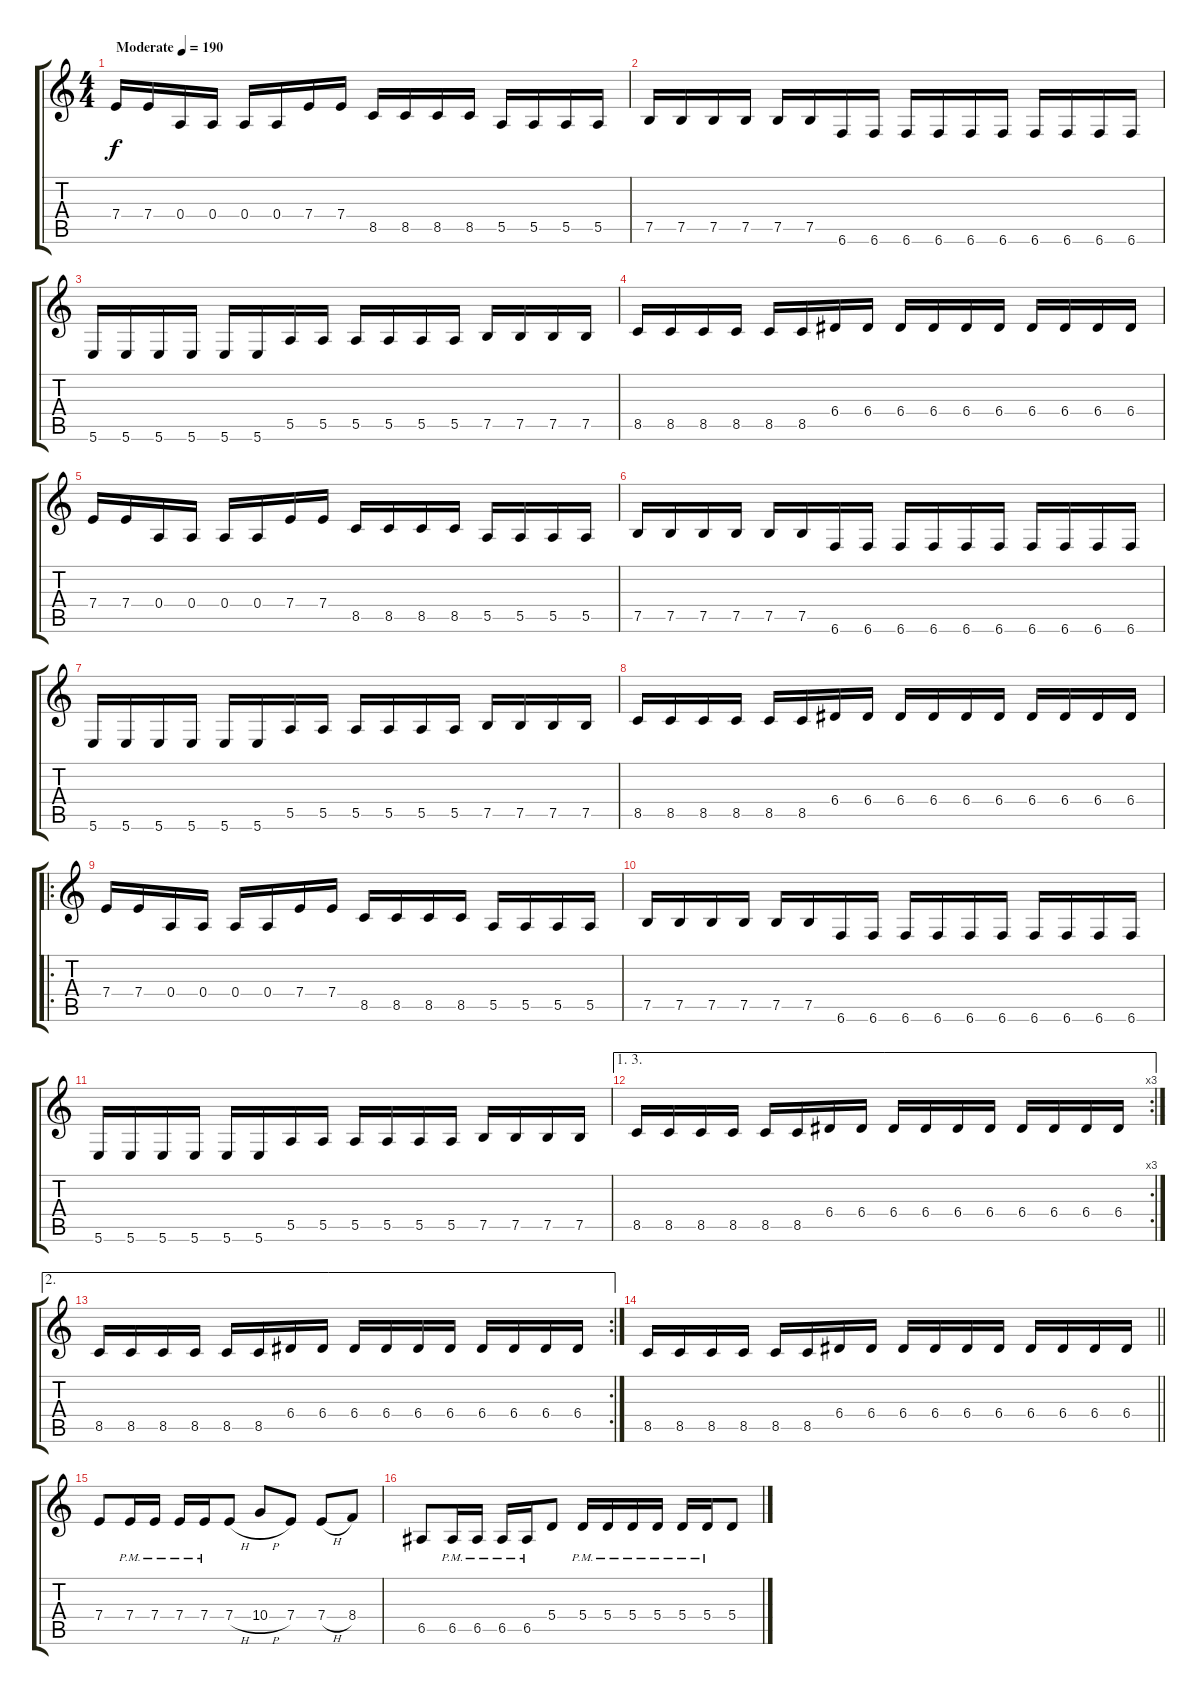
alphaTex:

\track (" " " ") {instrument distortionguitar}
\staff {score tabs}
\tuning (B3 Gb3 D3 A2 E2 B1) {hide}
\ts (4 4)
\tempo (190 "Moderate")
\clef g2
\ks c
7.4.16{dy f instrument distortionguitar} 7.4.16 0.4.16 0.4.16 0.4.16 0.4.16 7.4.16 7.4.16 8.5.16 8.5.16 8.5.16 8.5.16 5.5.16 5.5.16 5.5.16 5.5.16 |
7.5.16 7.5.16 7.5.16 7.5.16 7.5.16 7.5.16 6.6.16 6.6.16 6.6.16 6.6.16 6.6.16 6.6.16 6.6.16 6.6.16 6.6.16 6.6.16 |
5.6.16 5.6.16 5.6.16 5.6.16 5.6.16 5.6.16 5.5.16 5.5.16 5.5.16 5.5.16 5.5.16 5.5.16 7.5.16 7.5.16 7.5.16 7.5.16 |
8.5.16 8.5.16 8.5.16 8.5.16 8.5.16 8.5.16 6.4.16 6.4.16 6.4.16 6.4.16 6.4.16 6.4.16 6.4.16 6.4.16 6.4.16 6.4.16 |
7.4.16 7.4.16 0.4.16 0.4.16 0.4.16 0.4.16 7.4.16 7.4.16 8.5.16 8.5.16 8.5.16 8.5.16 5.5.16 5.5.16 5.5.16 5.5.16 |
7.5.16 7.5.16 7.5.16 7.5.16 7.5.16 7.5.16 6.6.16 6.6.16 6.6.16 6.6.16 6.6.16 6.6.16 6.6.16 6.6.16 6.6.16 6.6.16 |
5.6.16 5.6.16 5.6.16 5.6.16 5.6.16 5.6.16 5.5.16 5.5.16 5.5.16 5.5.16 5.5.16 5.5.16 7.5.16 7.5.16 7.5.16 7.5.16 |
8.5.16 8.5.16 8.5.16 8.5.16 8.5.16 8.5.16 6.4.16 6.4.16 6.4.16 6.4.16 6.4.16 6.4.16 6.4.16 6.4.16 6.4.16 6.4.16 |
\ro
7.4.16 7.4.16 0.4.16 0.4.16 0.4.16 0.4.16 7.4.16 7.4.16 8.5.16 8.5.16 8.5.16 8.5.16 5.5.16 5.5.16 5.5.16 5.5.16 |
7.5.16 7.5.16 7.5.16 7.5.16 7.5.16 7.5.16 6.6.16 6.6.16 6.6.16 6.6.16 6.6.16 6.6.16 6.6.16 6.6.16 6.6.16 6.6.16 |
5.6.16 5.6.16 5.6.16 5.6.16 5.6.16 5.6.16 5.5.16 5.5.16 5.5.16 5.5.16 5.5.16 5.5.16 7.5.16 7.5.16 7.5.16 7.5.16 |
\ae (1 3)
\rc 3
8.5.16 8.5.16 8.5.16 8.5.16 8.5.16 8.5.16 6.4.16 6.4.16 6.4.16 6.4.16 6.4.16 6.4.16 6.4.16 6.4.16 6.4.16 6.4.16 |
\ae 2
\rc 2
8.5.16 8.5.16 8.5.16 8.5.16 8.5.16 8.5.16 6.4.16 6.4.16 6.4.16 6.4.16 6.4.16 6.4.16 6.4.16 6.4.16 6.4.16 6.4.16 |
\barLineRight lightlight
8.5.16 8.5.16 8.5.16 8.5.16 8.5.16 8.5.16 6.4.16 6.4.16 6.4.16 6.4.16 6.4.16 6.4.16 6.4.16 6.4.16 6.4.16 6.4.16 |
7.4.8 7.4{pm}.16 7.4{pm}.16 7.4{pm}.16 7.4{pm}.16 7.4{h}.8 10.4{h}.8 7.4.8 7.4{h}.8 8.4.8 |
6.5.8 6.5{pm}.16 6.5{pm}.16 6.5{pm}.16 6.5{pm}.16 5.4.8 5.4{pm}.16 5.4{pm}.16 5.4{pm}.16 5.4{pm}.16 5.4{pm}.16 5.4{pm}.16 5.4.8
